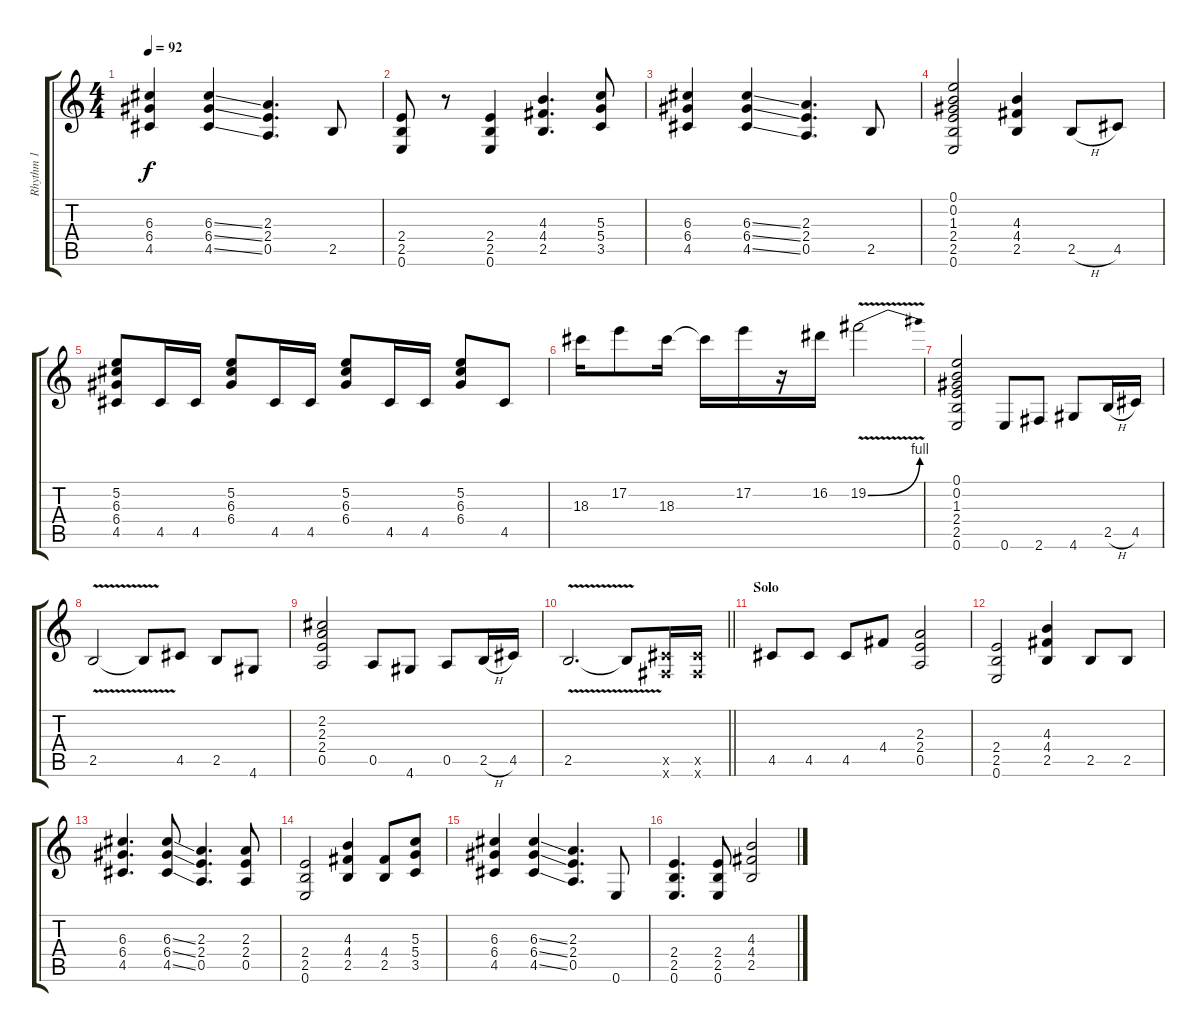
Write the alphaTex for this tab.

\track ("Rhythm 1" "Rhythm 1") {instrument overdrivenguitar}
\staff {score tabs}
\tuning (E4 B3 G3 D3 A2 E2) {hide}
\ts (4 4)
\tempo 92
\clef g2
\ks c
(6.3 6.4 4.5).4{dy f} (6.3{ss} 6.4{ss} 4.5{ss}).4 (2.3 2.4 0.5).4{d} 2.5.8 |
(2.4 2.5 0.6).8 r.8 (2.4 2.5 0.6).4 (4.3 4.4 2.5).4{d} (5.3 5.4 3.5).8 |
(6.3 6.4 4.5).4 (6.3{ss} 6.4{ss} 4.5{ss}).4 (2.3 2.4 0.5).4{d} 2.5.8 |
(0.1 0.2 1.3 2.4 2.5 0.6).2 (4.3 4.4 2.5).4 2.5{h}.8 4.5.8 |
(5.2 6.3 6.4 4.5).8 4.5.16 4.5.16 (5.2 6.3 6.4).8 4.5.16 4.5.16 (5.2 6.3 6.4).8 4.5.16 4.5.16 (5.2 6.3 6.4).8 4.5.8 |
18.3.16 17.2.8 18.3.16 18.3{t}.16 17.2.16 r.16 16.2.16 19.2{be (bend 0 0 60 4) v}.2 |
(0.1 0.2 1.3 2.4 2.5 0.6).2 0.6.8 2.6.8 4.6.8 2.5{h}.16 4.5.16 |
2.5{v}.2 2.5{t}.8 4.5.8 2.5.8 4.6.8 |
(2.2 2.3 2.4 0.5).2 0.5.8 4.6.8 0.5.8 2.5{h}.16 4.5.16 |
\barLineRight lightlight
2.5{v}.2{d} 2.5{t}.8 (4.5{x} 2.6{x}).16 (4.5{x} 2.6{x}).16 |
\section ("" "Solo")
4.5.8 4.5.8 4.5.8 4.4.8 (2.3 2.4 0.5).2 |
(2.4 2.5 0.6).2 (4.3 4.4 2.5).4 2.5.8 2.5.8 |
(6.3 6.4 4.5).4{d} (6.3{ss} 6.4{ss} 4.5{ss}).8 (2.3 2.4 0.5).4{d} (2.3 2.4 0.5).8 |
(2.4 2.5 0.6).2 (4.3 4.4 2.5).4 (4.4 2.5).8 (5.3 5.4 3.5).8 |
(6.3 6.4 4.5).4 (6.3{ss} 6.4{ss} 4.5{ss}).4 (2.3 2.4 0.5).4{d} 0.6.8 |
(2.4 2.5 0.6).4{d} (2.4 2.5 0.6).8 (4.3 4.4 2.5).2
